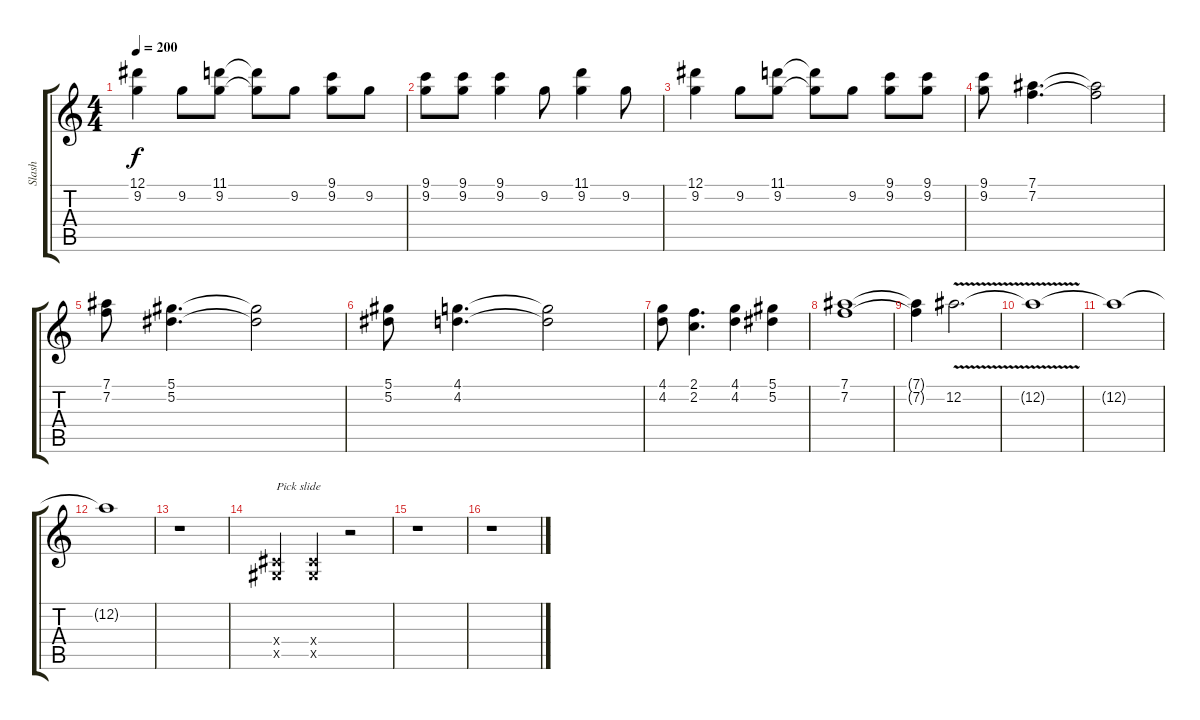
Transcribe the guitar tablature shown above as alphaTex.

\track ("Slash" "Slash") {instrument distortionguitar}
\staff {score tabs}
\tuning (Eb4 Bb3 Gb3 Db3 Ab2 Eb2) {hide}
\ts (4 4)
\tempo 200
\clef g2
\ks c
(12.1 9.2).4{dy f} 9.2.8 (11.1 9.2).8 (11.1{t} 9.2{t}).8 9.2.8 (9.1 9.2).8 9.2.8 |
(9.1 9.2).8 (9.1 9.2).8 (9.1 9.2).4 9.2.8 (11.1 9.2).4 9.2.8 |
(12.1 9.2).4 9.2.8 (11.1 9.2).8 (11.1{t} 9.2{t}).8 9.2.8 (9.1 9.2).8 (9.1 9.2).8 |
(9.1 9.2).8 (7.1 7.2).4{d} (7.1{t} 7.2{t}).2 |
(7.1 7.2).8 (5.1 5.2).4{d} (5.1{t} 5.2{t}).2 |
(5.1 5.2).8 (4.1 4.2).4{d} (4.1{t} 4.2{t}).2 |
(4.1 4.2).8 (2.1 2.2).4{d} (4.1 4.2).4 (5.1 5.2).4 |
(7.1 7.2).1 |
(7.1{t} 7.2{t}).4 12.2{v}.2{d} |
12.2{t}.1 |
12.2{t}.1 |
12.2{t}.1{volume 0} |
r.1{volume 14 instrument distortionguitar} |
(0.4{x} 0.5{x}).4{txt "Pick slide"} (0.4{x} 0.5{x}).4 r.2 |
r.1 |
r.1
